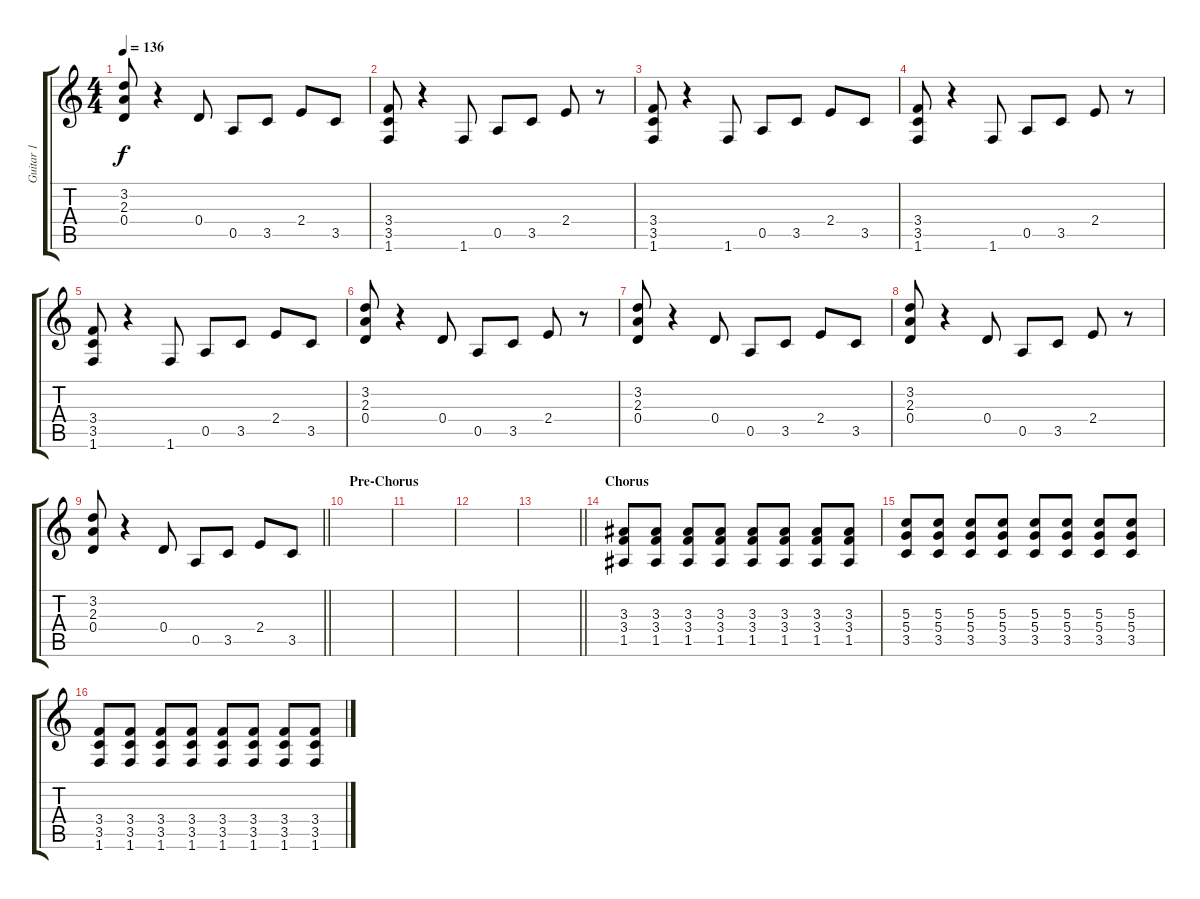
\track ("Guitar 1" "Guitar 1") {instrument distortionguitar}
\staff {score tabs}
\tuning (E4 B3 G3 D3 A2 E2) {hide}
\ts (4 4)
\tempo 136
\clef g2
\ks c
(3.2 2.3 0.4).8{dy f} r.4 0.4.8 0.5.8 3.5.8 2.4.8 3.5.8 |
(3.4 3.5 1.6).8 r.4 1.6.8 0.5.8 3.5.8 2.4.8 r.8 |
(3.4 3.5 1.6).8 r.4 1.6.8 0.5.8 3.5.8 2.4.8 3.5.8 |
(3.4 3.5 1.6).8 r.4 1.6.8 0.5.8 3.5.8 2.4.8 r.8 |
(3.4 3.5 1.6).8 r.4 1.6.8 0.5.8 3.5.8 2.4.8 3.5.8 |
(3.2 2.3 0.4).8 r.4 0.4.8 0.5.8 3.5.8 2.4.8 r.8 |
(3.2 2.3 0.4).8 r.4 0.4.8 0.5.8 3.5.8 2.4.8 3.5.8 |
(3.2 2.3 0.4).8 r.4 0.4.8 0.5.8 3.5.8 2.4.8 r.8 |
\barLineRight lightlight
(3.2 2.3 0.4).8 r.4 0.4.8 0.5.8 3.5.8 2.4.8 3.5.8 |
\section ("" "Pre-Chorus")
|
|
|
\barLineRight lightlight
|
\section ("" "Chorus")
(3.3 3.4 1.5).8 (3.3 3.4 1.5).8 (3.3 3.4 1.5).8 (3.3 3.4 1.5).8 (3.3 3.4 1.5).8 (3.3 3.4 1.5).8 (3.3 3.4 1.5).8 (3.3 3.4 1.5).8 |
(5.3 5.4 3.5).8 (5.3 5.4 3.5).8 (5.3 5.4 3.5).8 (5.3 5.4 3.5).8 (5.3 5.4 3.5).8 (5.3 5.4 3.5).8 (5.3 5.4 3.5).8 (5.3 5.4 3.5).8 |
(3.4 3.5 1.6).8 (3.4 3.5 1.6).8 (3.4 3.5 1.6).8 (3.4 3.5 1.6).8 (3.4 3.5 1.6).8 (3.4 3.5 1.6).8 (3.4 3.5 1.6).8 (3.4 3.5 1.6).8
